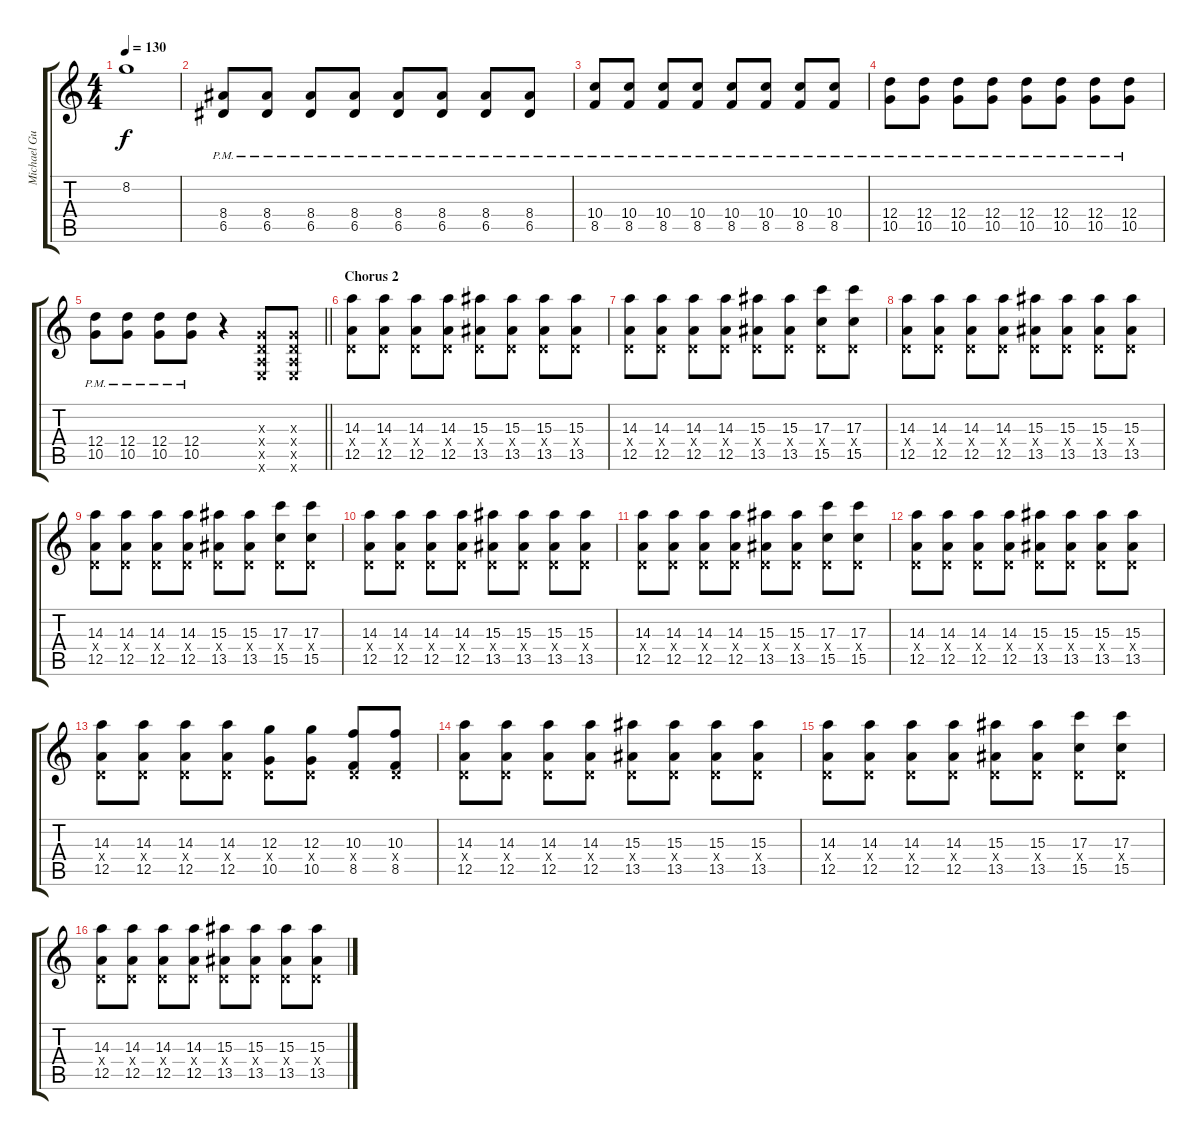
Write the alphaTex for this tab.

\track ("Michael Guy Chislett (Guitar 2)" "Michael Gu") {instrument electricguitarclean}
\staff {score tabs}
\tuning (E4 B3 G3 D3 A2 E2) {hide}
\ts (4 4)
\tempo 130
\clef g2
\ks c
8.2{t}.1{dy f} |
(8.4{pm} 6.5{pm}).8 (8.4{pm} 6.5{pm}).8 (8.4{pm} 6.5{pm}).8 (8.4{pm} 6.5{pm}).8 (8.4{pm} 6.5{pm}).8 (8.4{pm} 6.5{pm}).8 (8.4{pm} 6.5{pm}).8 (8.4{pm} 6.5{pm}).8 |
(10.4{pm} 8.5{pm}).8 (10.4{pm} 8.5{pm}).8 (10.4{pm} 8.5{pm}).8 (10.4{pm} 8.5{pm}).8 (10.4{pm} 8.5{pm}).8 (10.4{pm} 8.5{pm}).8 (10.4{pm} 8.5{pm}).8 (10.4{pm} 8.5{pm}).8 |
(12.4{pm} 10.5{pm}).8 (12.4{pm} 10.5{pm}).8 (12.4{pm} 10.5{pm}).8 (12.4{pm} 10.5{pm}).8 (12.4{pm} 10.5{pm}).8 (12.4{pm} 10.5{pm}).8 (12.4{pm} 10.5{pm}).8 (12.4{pm} 10.5{pm}).8 |
\barLineRight lightlight
(12.4{pm} 10.5{pm}).8 (12.4{pm} 10.5{pm}).8 (12.4{pm} 10.5{pm}).8 (12.4{pm} 10.5{pm}).8 r.4 (0.3{x} 0.4{x} 0.5{x} 0.6{x}).8 (0.3{x} 0.4{x} 0.5{x} 0.6{x}).8 |
\section ("" "Chorus 2")
(14.3 0.4{x} 12.5).8 (14.3 0.4{x} 12.5).8 (14.3 0.4{x} 12.5).8 (14.3 0.4{x} 12.5).8 (15.3 0.4{x} 13.5).8 (15.3 0.4{x} 13.5).8 (15.3 0.4{x} 13.5).8 (15.3 0.4{x} 13.5).8 |
(14.3 0.4{x} 12.5).8 (14.3 0.4{x} 12.5).8 (14.3 0.4{x} 12.5).8 (14.3 0.4{x} 12.5).8 (15.3 0.4{x} 13.5).8 (15.3 0.4{x} 13.5).8 (17.3 0.4{x} 15.5).8 (17.3 0.4{x} 15.5).8 |
(14.3 0.4{x} 12.5).8 (14.3 0.4{x} 12.5).8 (14.3 0.4{x} 12.5).8 (14.3 0.4{x} 12.5).8 (15.3 0.4{x} 13.5).8 (15.3 0.4{x} 13.5).8 (15.3 0.4{x} 13.5).8 (15.3 0.4{x} 13.5).8 |
(14.3 0.4{x} 12.5).8 (14.3 0.4{x} 12.5).8 (14.3 0.4{x} 12.5).8 (14.3 0.4{x} 12.5).8 (15.3 0.4{x} 13.5).8 (15.3 0.4{x} 13.5).8 (17.3 0.4{x} 15.5).8 (17.3 0.4{x} 15.5).8 |
(14.3 0.4{x} 12.5).8 (14.3 0.4{x} 12.5).8 (14.3 0.4{x} 12.5).8 (14.3 0.4{x} 12.5).8 (15.3 0.4{x} 13.5).8 (15.3 0.4{x} 13.5).8 (15.3 0.4{x} 13.5).8 (15.3 0.4{x} 13.5).8 |
(14.3 0.4{x} 12.5).8 (14.3 0.4{x} 12.5).8 (14.3 0.4{x} 12.5).8 (14.3 0.4{x} 12.5).8 (15.3 0.4{x} 13.5).8 (15.3 0.4{x} 13.5).8 (17.3 0.4{x} 15.5).8 (17.3 0.4{x} 15.5).8 |
(14.3 0.4{x} 12.5).8 (14.3 0.4{x} 12.5).8 (14.3 0.4{x} 12.5).8 (14.3 0.4{x} 12.5).8 (15.3 0.4{x} 13.5).8 (15.3 0.4{x} 13.5).8 (15.3 0.4{x} 13.5).8 (15.3 0.4{x} 13.5).8 |
(14.3 0.4{x} 12.5).8 (14.3 0.4{x} 12.5).8 (14.3 0.4{x} 12.5).8 (14.3 0.4{x} 12.5).8 (12.3 0.4{x} 10.5).8 (12.3 0.4{x} 10.5).8 (10.3 0.4{x} 8.5).8 (10.3 0.4{x} 8.5).8 |
(14.3 0.4{x} 12.5).8 (14.3 0.4{x} 12.5).8 (14.3 0.4{x} 12.5).8 (14.3 0.4{x} 12.5).8 (15.3 0.4{x} 13.5).8 (15.3 0.4{x} 13.5).8 (15.3 0.4{x} 13.5).8 (15.3 0.4{x} 13.5).8 |
(14.3 0.4{x} 12.5).8 (14.3 0.4{x} 12.5).8 (14.3 0.4{x} 12.5).8 (14.3 0.4{x} 12.5).8 (15.3 0.4{x} 13.5).8 (15.3 0.4{x} 13.5).8 (17.3 0.4{x} 15.5).8 (17.3 0.4{x} 15.5).8 |
(14.3 0.4{x} 12.5).8 (14.3 0.4{x} 12.5).8 (14.3 0.4{x} 12.5).8 (14.3 0.4{x} 12.5).8 (15.3 0.4{x} 13.5).8 (15.3 0.4{x} 13.5).8 (15.3 0.4{x} 13.5).8 (15.3 0.4{x} 13.5).8
